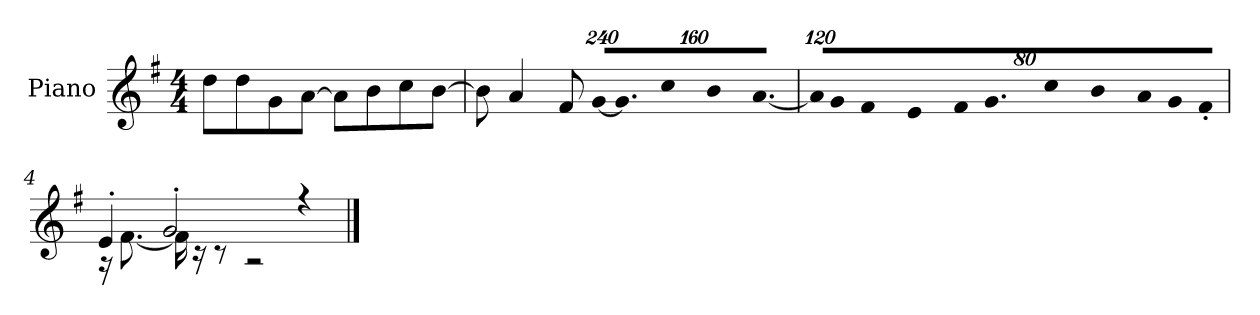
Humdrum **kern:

**kern
*part1
*staff1
*I"Piano
*I'P-no
*clefG2
*k[f#]
*M4/4
*MM90
=1
8dd\L
8dd\
8g\
[8a\J
8a\L]
8b\
8cc\
[8b\J
=2
8b\]
4a/
8f#/
*Xbrackettup
!LO:N:vis=16
[1920%137g/KL
!LO:N:vis=8.
640%137g/]
!LO:N:vis=16
1920%137cc/L
!LO:N:vis=32
640%23b/K
!LO:N:vis=16.
[960%103a/JJ
=3
!LO:N:vis=16
1920%107a/KL]
!LO:N:vis=8
640%71g/
!LO:N:vis=16
1920%107f#/L
!LO:N:vis=16
1920%107e/J
!LO:N:vis=8
640%71f#/
9.g/
!LO:N:vis=16
1920%107cc/L
!LO:N:vis=16
1920%107b/J
!LO:N:vis=8
640%71a/
!LO:N:vis=8
640%71g/
!LO:N:vis=8
640%71f#'/J
=4
*^
4e'/	16r
.	[8.f#\
2g'/	16f#\]
.	16r
.	8r
.	2r
4r	.
*v	*v
==
*-
